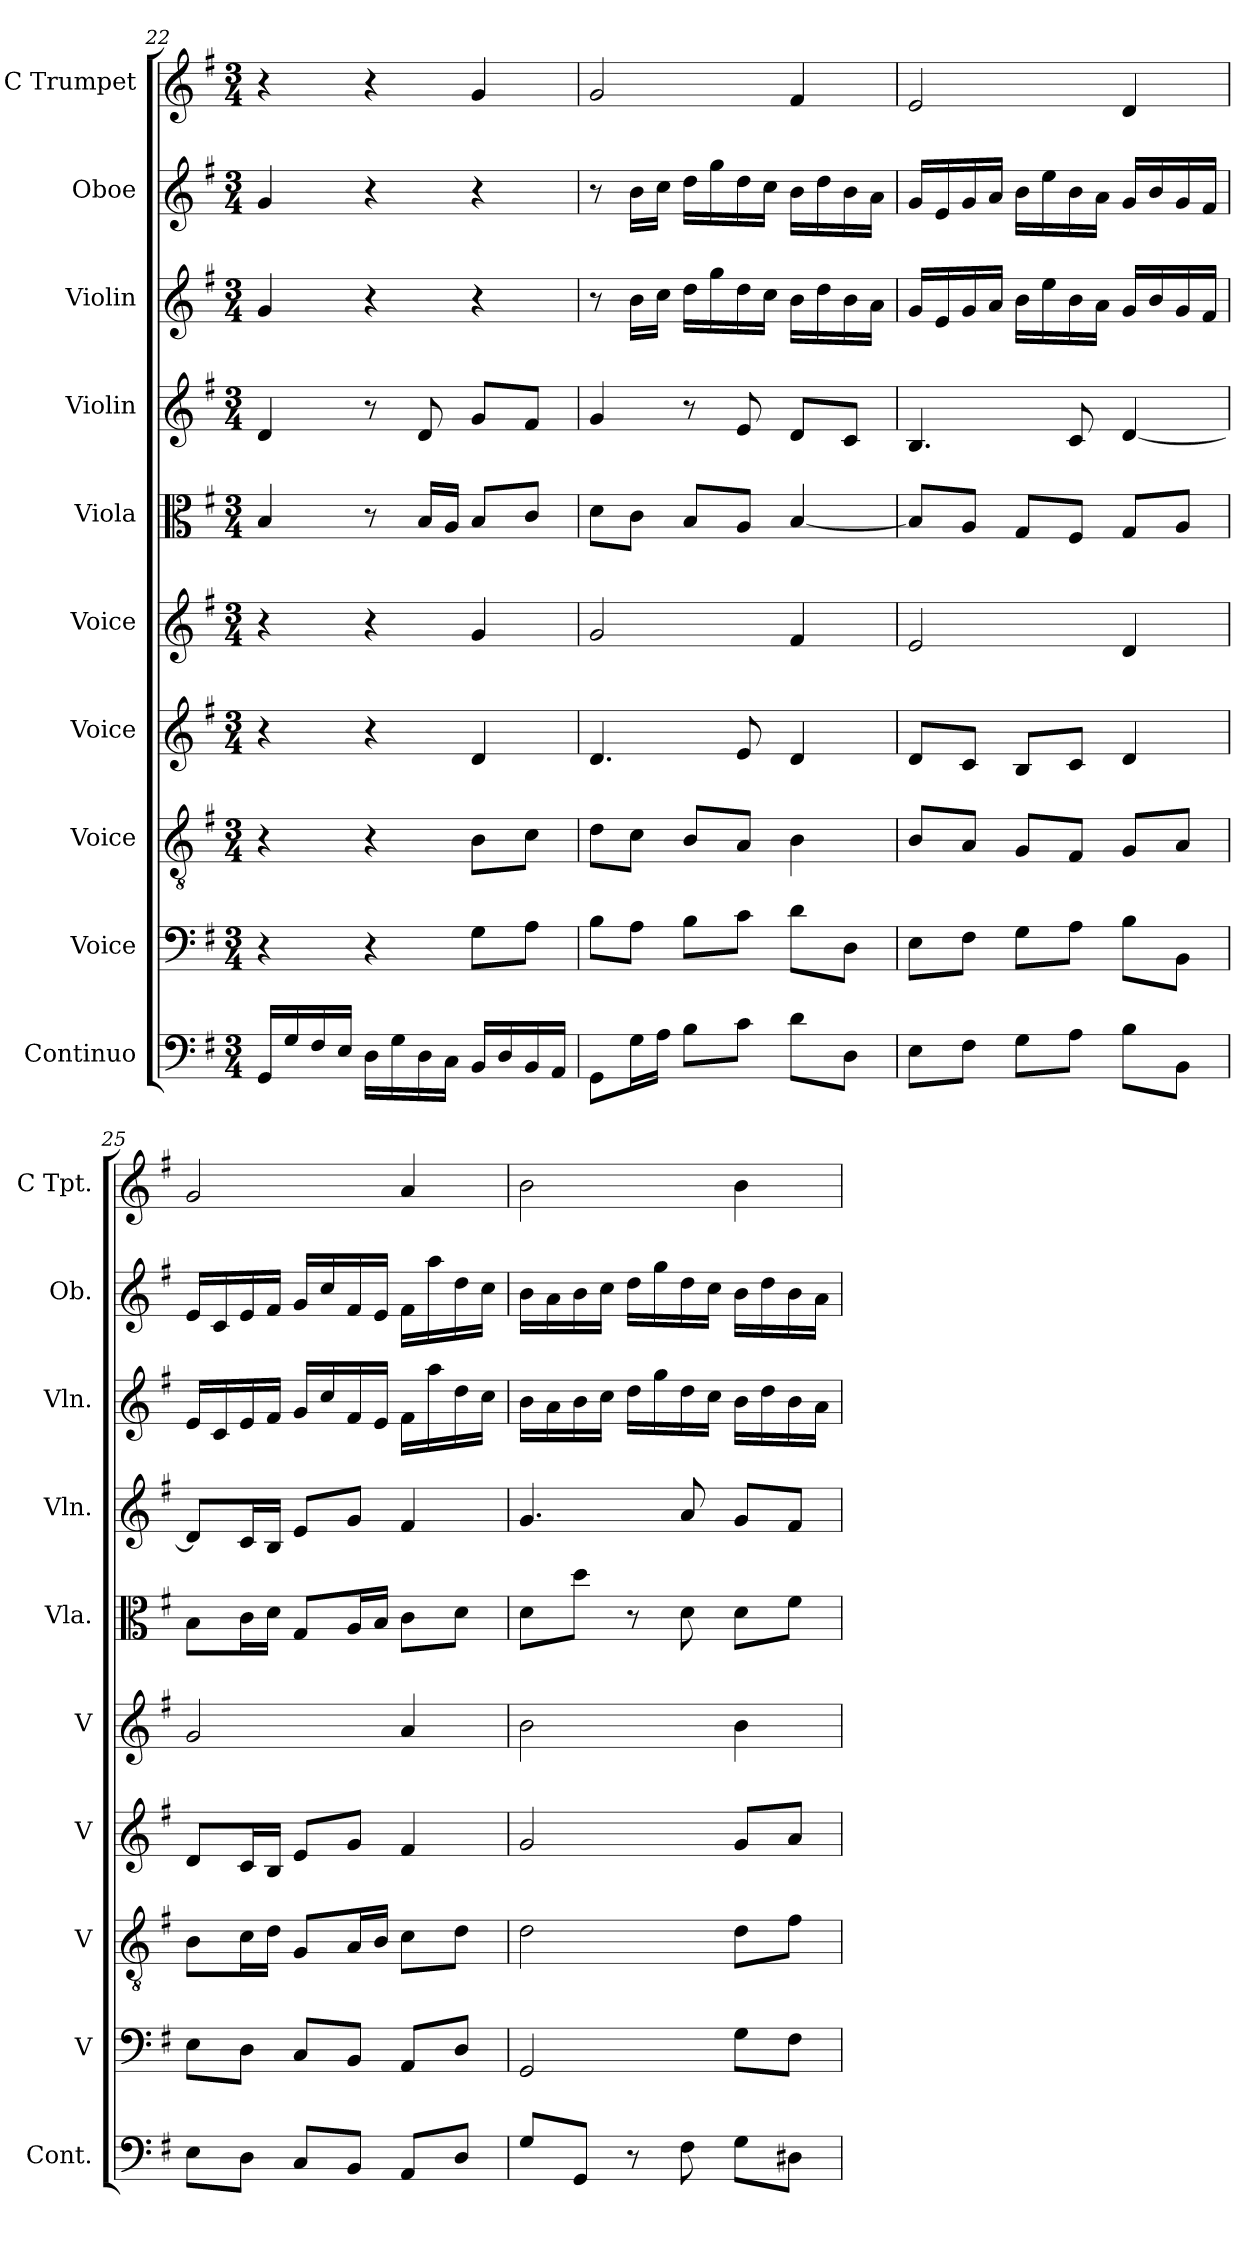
**kern	**kern	**kern	**kern	**kern	**kern	**kern	**kern	**kern	**kern
*part10	*part9	*part8	*part7	*part6	*part5	*part4	*part3	*part2	*part1
*staff10	*staff9	*staff8	*staff7	*staff6	*staff5	*staff4	*staff3	*staff2	*staff1
*I"Continuo	*I"Voice	*I"Voice	*I"Voice	*I"Voice	*I"Viola	*I"Violin	*I"Violin	*I"Oboe	*I"C Trumpet
*I'Cont.	*I'V	*I'V	*I'V	*I'V	*I'Vla.	*I'Vln.	*I'Vln.	*I'Ob.	*I'C Tpt.
*clefF4	*clefF4	*clefGv2	*clefG2	*clefG2	*clefC3	*clefG2	*clefG2	*clefG2	*clefG2
*k[f#]	*k[f#]	*k[f#]	*k[f#]	*k[f#]	*k[f#]	*k[f#]	*k[f#]	*k[f#]	*k[f#]
*M3/4	*M3/4	*M3/4	*M3/4	*M3/4	*M3/4	*M3/4	*M3/4	*M3/4	*M3/4
=22	=22	=22	=22	=22	=22	=22	=22	=22	=22
16GGLL	4r	4r	4r	4r	4B	4d	4g	4g	4r
16G	.	.	.	.	.	.	.	.	.
16F#	.	.	.	.	.	.	.	.	.
16EJJ	.	.	.	.	.	.	.	.	.
16DLL	4r	4r	4r	4r	8r	8r	4r	4r	4r
16G	.	.	.	.	.	.	.	.	.
16D	.	.	.	.	16BLL	8d	.	.	.
16CJJ	.	.	.	.	16AJJ	.	.	.	.
16BBLL	8GL	8BL	4d	4g	8BL	8gL	4r	4r	4g
16D	.	.	.	.	.	.	.	.	.
16BB	8AJ	8cJ	.	.	8cJ	8f#J	.	.	.
16AAJJ	.	.	.	.	.	.	.	.	.
=23	=23	=23	=23	=23	=23	=23	=23	=23	=23
8GGL	8BL	8dL	4.d	2g	8dL	4g	8r	8r	2g
16GL	8AJ	8cJ	.	.	8cJ	.	16bLL	16bLL	.
16AJJ	.	.	.	.	.	.	16ccJJ	16ccJJ	.
8BL	8BL	8BL	.	.	8BL	8r	16ddLL	16ddLL	.
.	.	.	.	.	.	.	16gg	16gg	.
8cJ	8cJ	8AJ	8e	.	8AJ	8e	16dd	16dd	.
.	.	.	.	.	.	.	16ccJJ	16ccJJ	.
8dL	8dL	4B	4d	4f#	[4B	8dL	16bLL	16bLL	4f#
.	.	.	.	.	.	.	16dd	16dd	.
8DJ	8DJ	.	.	.	.	8cJ	16b	16b	.
.	.	.	.	.	.	.	16aJJ	16aJJ	.
=24	=24	=24	=24	=24	=24	=24	=24	=24	=24
8EL	8EL	8BL	8dL	2e	8BL]	4.B	16gLL	16gLL	2e
.	.	.	.	.	.	.	16e	16e	.
8F#J	8F#J	8AJ	8cJ	.	8AJ	.	16g	16g	.
.	.	.	.	.	.	.	16aJJ	16aJJ	.
8GL	8GL	8GL	8BL	.	8GL	.	16bLL	16bLL	.
.	.	.	.	.	.	.	16ee	16ee	.
8AJ	8AJ	8F#J	8cJ	.	8F#J	8c	16b	16b	.
.	.	.	.	.	.	.	16aJJ	16aJJ	.
8BL	8BL	8GL	4d	4d	8GL	[4d	16gLL	16gLL	4d
.	.	.	.	.	.	.	16b	16b	.
8BBJ	8BBJ	8AJ	.	.	8AJ	.	16g	16g	.
.	.	.	.	.	.	.	16f#JJ	16f#JJ	.
=25	=25	=25	=25	=25	=25	=25	=25	=25	=25
8EL	8EL	8BL	8dL	2g	8BL	8dL]	16eLL	16eLL	2g
.	.	.	.	.	.	.	16c	16c	.
8DJ	8DJ	16cL	16cL	.	16cL	16cL	16e	16e	.
.	.	16dJJ	16BJJ	.	16dJJ	16BJJ	16f#JJ	16f#JJ	.
8CL	8CL	8GL	8eL	.	8GL	8eL	16gLL	16gLL	.
.	.	.	.	.	.	.	16cc	16cc	.
8BBJ	8BBJ	16AL	8gJ	.	16AL	8gJ	16f#	16f#	.
.	.	16BJJ	.	.	16BJJ	.	16eJJ	16eJJ	.
8AAL	8AAL	8cL	4f#	4a	8cL	4f#	16f#LL	16f#LL	4a
.	.	.	.	.	.	.	16aa	16aa	.
8DJ	8DJ	8dJ	.	.	8dJ	.	16dd	16dd	.
.	.	.	.	.	.	.	16ccJJ	16ccJJ	.
=26	=26	=26	=26	=26	=26	=26	=26	=26	=26
8GL	2GG	2d	2g	2b	8dL	4.g	16bLL	16bLL	2b
.	.	.	.	.	.	.	16a	16a	.
8GGJ	.	.	.	.	8ddJ	.	16b	16b	.
.	.	.	.	.	.	.	16ccJJ	16ccJJ	.
8r	.	.	.	.	8r	.	16ddLL	16ddLL	.
.	.	.	.	.	.	.	16gg	16gg	.
8F#	.	.	.	.	8d	8a	16dd	16dd	.
.	.	.	.	.	.	.	16ccJJ	16ccJJ	.
8GL	8GL	8dL	8gL	4b	8dL	8gL	16bLL	16bLL	4b
.	.	.	.	.	.	.	16dd	16dd	.
8D#XJ	8F#J	8f#J	8aJ	.	8f#J	8f#J	16b	16b	.
.	.	.	.	.	.	.	16aJJ	16aJJ	.
=	=	=	=	=	=	=	=	=	=
*-	*-	*-	*-	*-	*-	*-	*-	*-	*-
